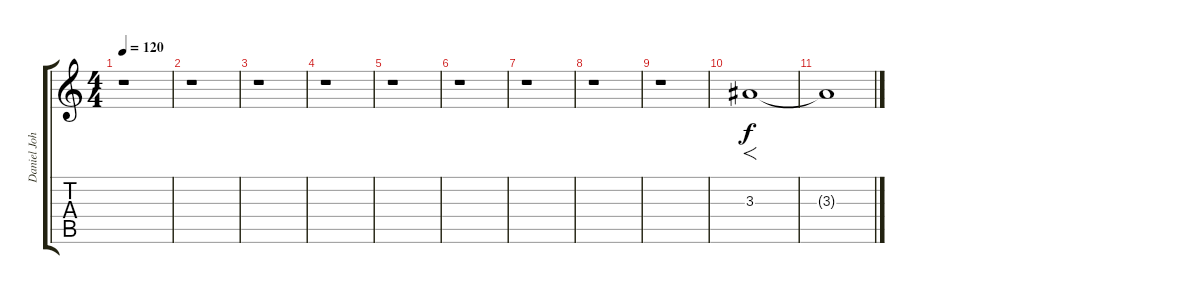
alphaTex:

\track ("Daniel Johns fills" "Daniel Joh") {instrument distortionguitar}
\staff {score tabs}
\tuning (E4 B3 G3 D3 A2 D2) {hide}
\ts (4 4)
\tempo 120
\clef g2
\ks c
r.1{dy f} |
r.1 |
r.1 |
r.1 |
r.1 |
r.1 |
r.1 |
r.1 |
r.1 |
3.3.1{f} |
3.3{t}.1
